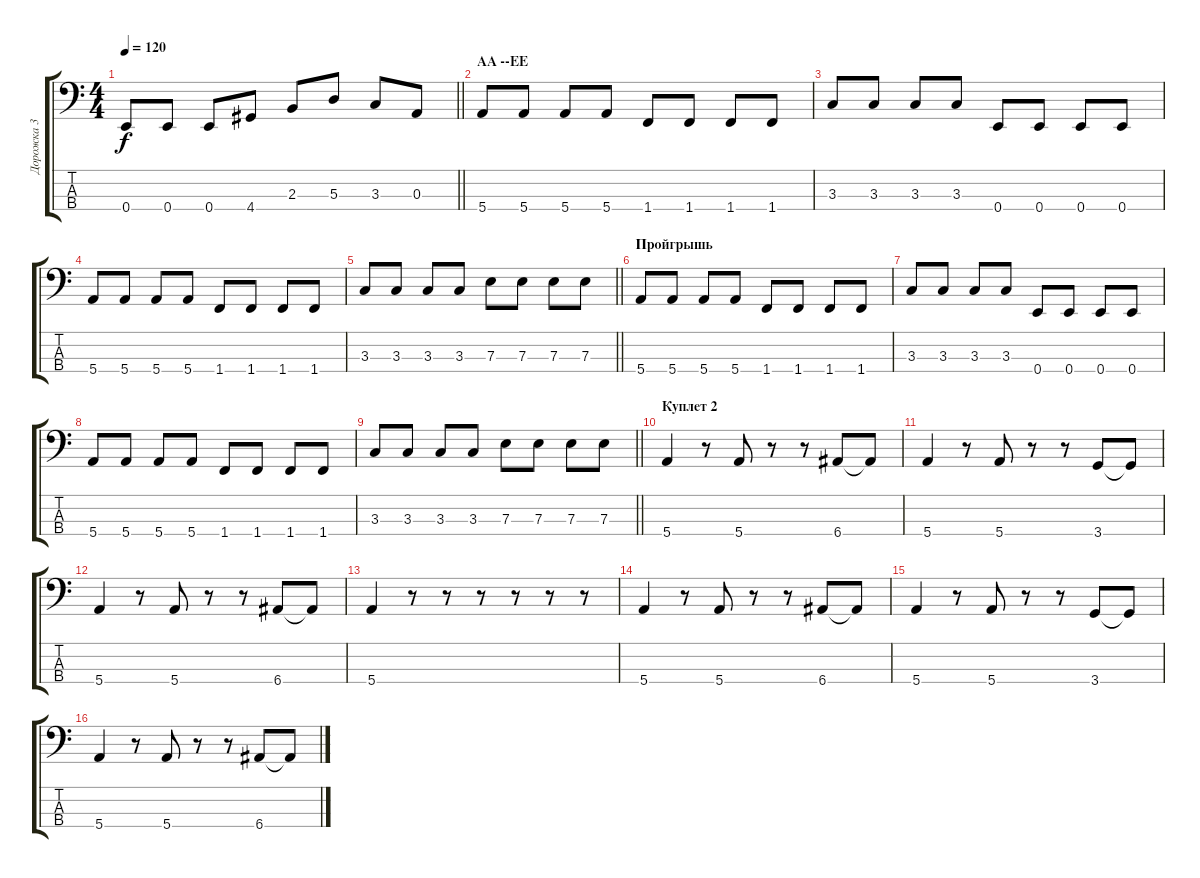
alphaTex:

\track ("Дорожка 3" "Дорожка 3") {instrument electricbassfinger}
\staff {score tabs}
\tuning (G2 D2 A1 E1) {hide}
\ts (4 4)
\tempo 120
\clef f4
\barLineRight lightlight
\ks c
0.4.8{dy f} 0.4.8 0.4.8 4.4.8 2.3.8 5.3.8 3.3.8 0.3.8 |
\section ("" "АА --ЕЕ")
5.4.8 5.4.8 5.4.8 5.4.8 1.4.8 1.4.8 1.4.8 1.4.8 |
3.3.8 3.3.8 3.3.8 3.3.8 0.4.8 0.4.8 0.4.8 0.4.8 |
5.4.8 5.4.8 5.4.8 5.4.8 1.4.8 1.4.8 1.4.8 1.4.8 |
\barLineRight lightlight
3.3.8 3.3.8 3.3.8 3.3.8 7.3.8 7.3.8 7.3.8 7.3.8 |
\section ("" "Пройгрышь")
5.4.8 5.4.8 5.4.8 5.4.8 1.4.8 1.4.8 1.4.8 1.4.8 |
3.3.8 3.3.8 3.3.8 3.3.8 0.4.8 0.4.8 0.4.8 0.4.8 |
5.4.8 5.4.8 5.4.8 5.4.8 1.4.8 1.4.8 1.4.8 1.4.8 |
\barLineRight lightlight
3.3.8 3.3.8 3.3.8 3.3.8 7.3.8 7.3.8 7.3.8 7.3.8 |
\section ("" "Куплет 2")
5.4.4 r.8 5.4.8 r.8 r.8 6.4.8 6.4{t}.8 |
5.4.4 r.8 5.4.8 r.8 r.8 3.4.8 3.4{t}.8 |
5.4.4 r.8 5.4.8 r.8 r.8 6.4.8 6.4{t}.8 |
5.4.4 r.8 r.8 r.8 r.8 r.8 r.8 |
5.4.4 r.8 5.4.8 r.8 r.8 6.4.8 6.4{t}.8 |
5.4.4 r.8 5.4.8 r.8 r.8 3.4.8 3.4{t}.8 |
5.4.4 r.8 5.4.8 r.8 r.8 6.4.8 6.4{t}.8
